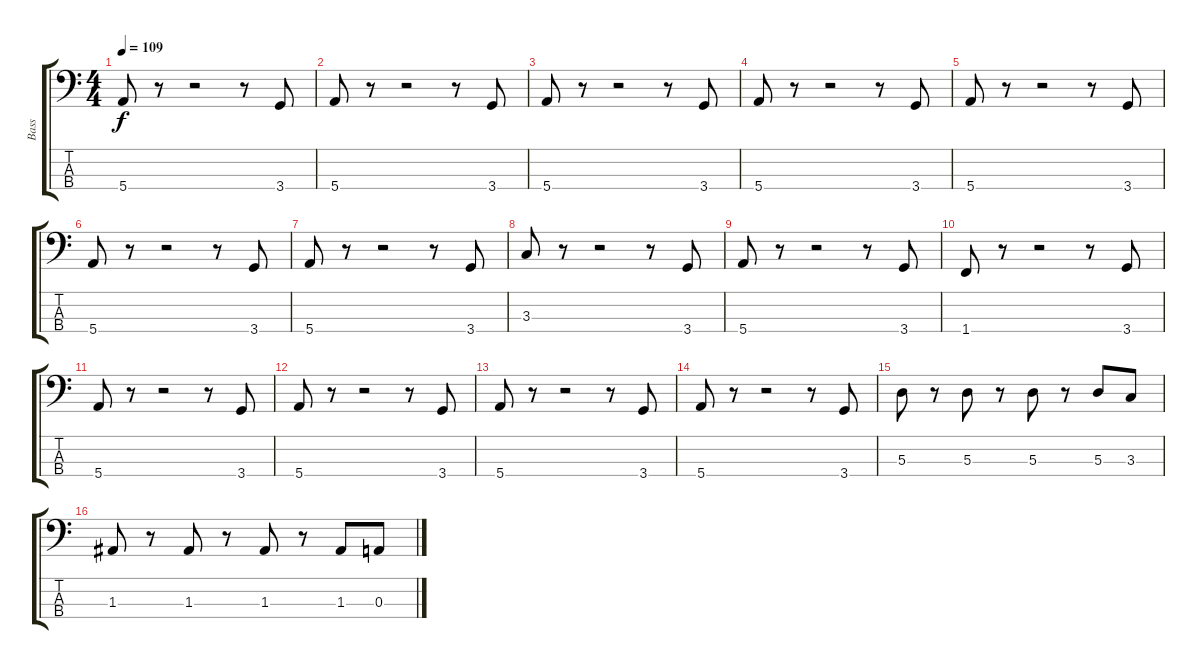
\track ("Bass" "Bass") {instrument fretlessbass}
\staff {score tabs}
\tuning (G2 D2 A1 E1) {hide}
\ts (4 4)
\tempo 109
\clef f4
\ks c
5.4.8{dy f} r.8 r.2 r.8 3.4.8 |
5.4.8 r.8 r.2 r.8 3.4.8 |
5.4.8 r.8 r.2 r.8 3.4.8 |
5.4.8 r.8 r.2 r.8 3.4.8 |
5.4.8 r.8 r.2 r.8 3.4.8 |
5.4.8 r.8 r.2 r.8 3.4.8 |
5.4.8 r.8 r.2 r.8 3.4.8 |
3.3.8 r.8 r.2 r.8 3.4.8 |
5.4.8 r.8 r.2 r.8 3.4.8 |
1.4.8 r.8 r.2 r.8 3.4.8 |
5.4.8 r.8 r.2 r.8 3.4.8 |
5.4.8 r.8 r.2 r.8 3.4.8 |
5.4.8 r.8 r.2 r.8 3.4.8 |
5.4.8 r.8 r.2 r.8 3.4.8 |
5.3.8 r.8 5.3.8 r.8 5.3.8 r.8 5.3.8 3.3.8 |
1.3.8 r.8 1.3.8 r.8 1.3.8 r.8 1.3.8 0.3.8
